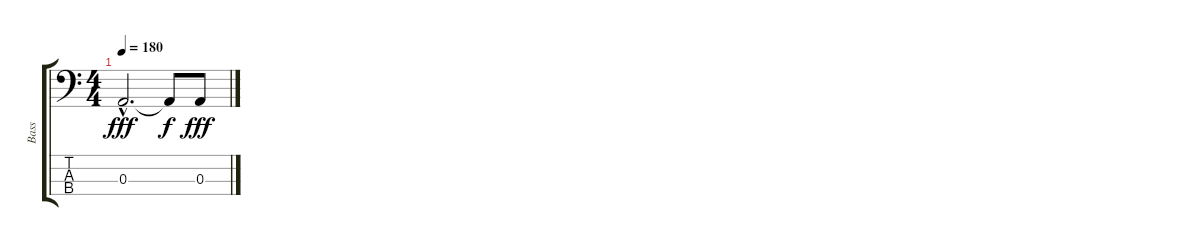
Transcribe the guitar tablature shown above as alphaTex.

\track ("Bass" "Bass") {instrument electricbasspick}
\staff {score tabs}
\tuning (G2 D2 A1 E1) {hide}
\ts (4 4)
\tempo 180
\clef f4
\ks c
0.3{hac}.2{d dy fff} 0.3{t}.8{dy f} 0.3.8{dy fff}
